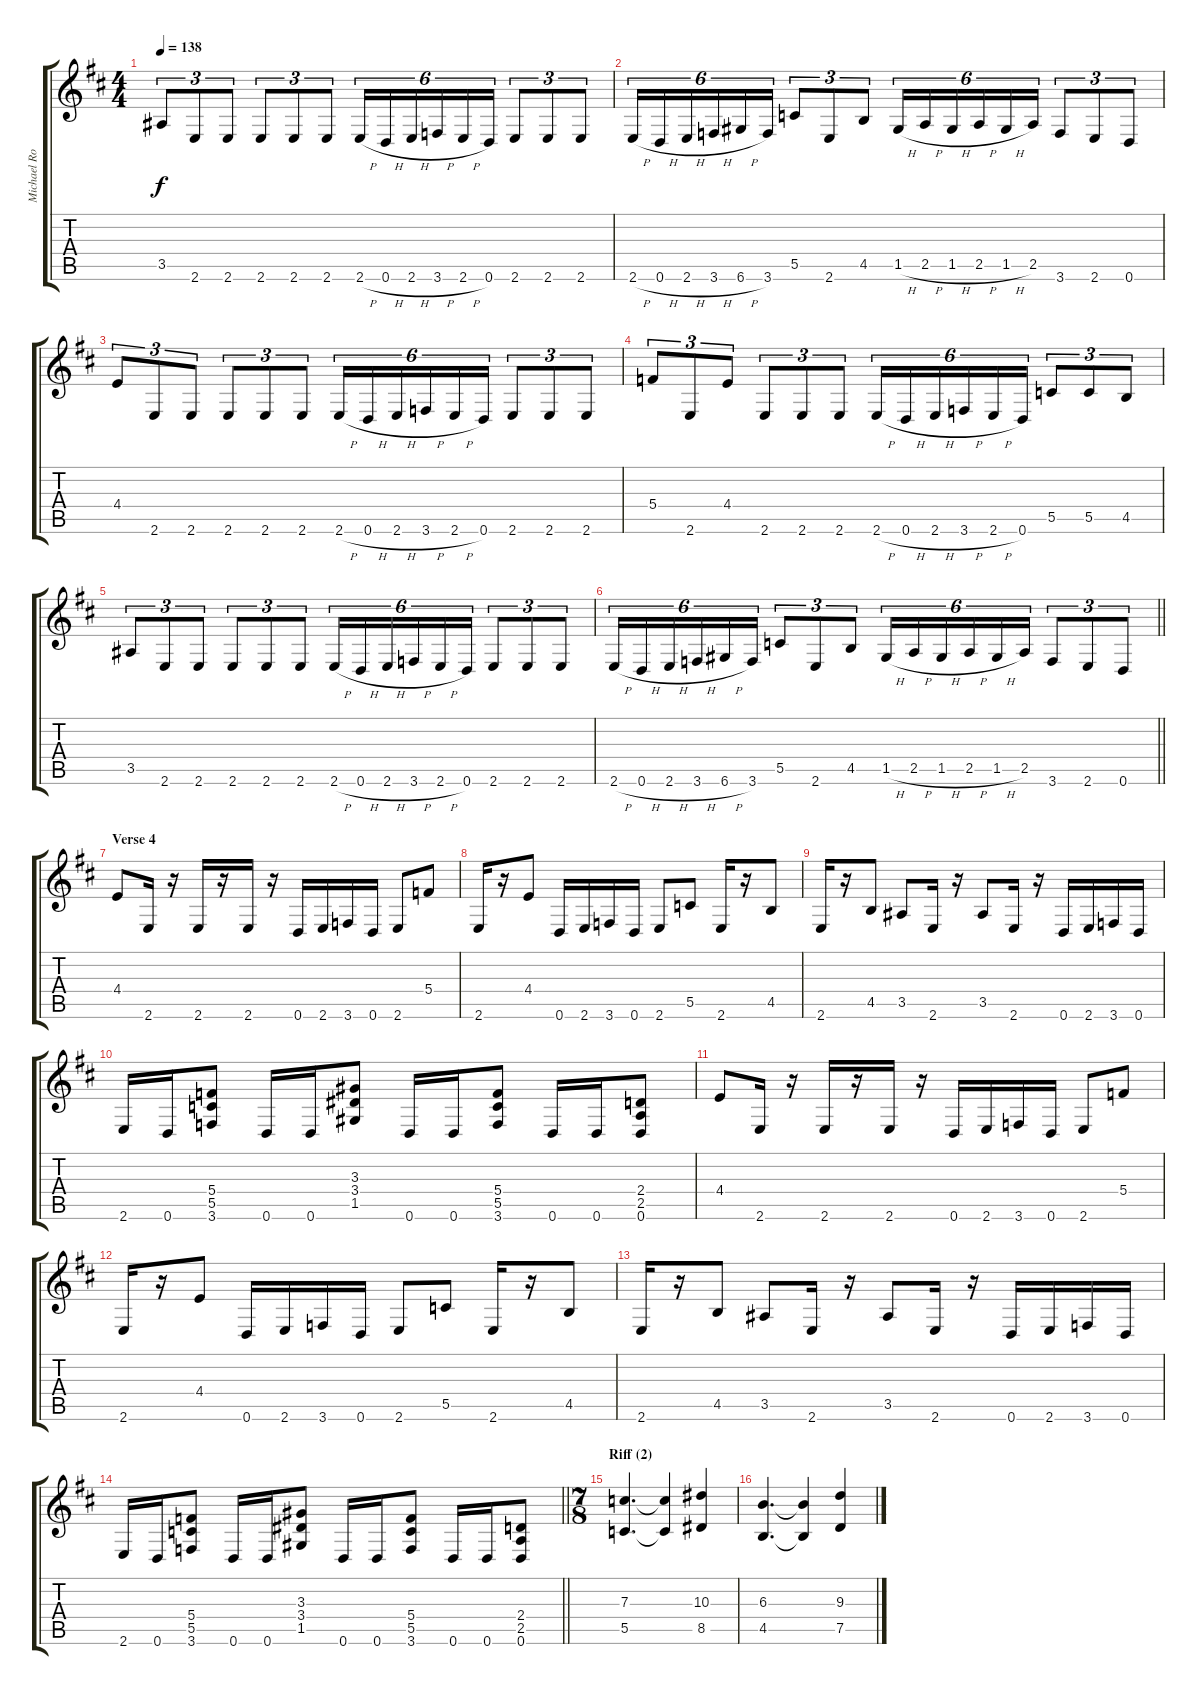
\track ("Michael Romeo (guitar)" "Michael Ro") {instrument distortionguitar}
\staff {score tabs}
\tuning (D4 A3 F3 C3 G2 D2) {hide}
\ts (4 4)
\tempo 138
\clef g2
\ks bminor
3.5.8{tu (3 2) dy f} 2.6.8{tu (3 2)} 2.6.8{tu (3 2)} 2.6.8{tu (3 2)} 2.6.8{tu (3 2)} 2.6.8{tu (3 2)} 2.6{h}.16{tu (6 4)} 0.6{h}.16{tu (6 4)} 2.6{h}.16{tu (6 4)} 3.6{h}.16{tu (6 4)} 2.6{h}.16{tu (6 4)} 0.6.16{tu (6 4)} 2.6.8{tu (3 2)} 2.6.8{tu (3 2)} 2.6.8{tu (3 2)} |
2.6{h}.16{tu (6 4)} 0.6{h}.16{tu (6 4)} 2.6{h}.16{tu (6 4)} 3.6{h}.16{tu (6 4)} 6.6{h}.16{tu (6 4)} 3.6.16{tu (6 4)} 5.5.8{tu (3 2)} 2.6.8{tu (3 2)} 4.5.8{tu (3 2)} 1.5{h}.16{tu (6 4)} 2.5{h}.16{tu (6 4)} 1.5{h}.16{tu (6 4)} 2.5{h}.16{tu (6 4)} 1.5{h}.16{tu (6 4)} 2.5.16{tu (6 4)} 3.6.8{tu (3 2)} 2.6.8{tu (3 2)} 0.6.8{tu (3 2)} |
4.4.8{tu (3 2)} 2.6.8{tu (3 2)} 2.6.8{tu (3 2)} 2.6.8{tu (3 2)} 2.6.8{tu (3 2)} 2.6.8{tu (3 2)} 2.6{h}.16{tu (6 4)} 0.6{h}.16{tu (6 4)} 2.6{h}.16{tu (6 4)} 3.6{h}.16{tu (6 4)} 2.6{h}.16{tu (6 4)} 0.6.16{tu (6 4)} 2.6.8{tu (3 2)} 2.6.8{tu (3 2)} 2.6.8{tu (3 2)} |
5.4.8{tu (3 2)} 2.6.8{tu (3 2)} 4.4.8{tu (3 2)} 2.6.8{tu (3 2)} 2.6.8{tu (3 2)} 2.6.8{tu (3 2)} 2.6{h}.16{tu (6 4)} 0.6{h}.16{tu (6 4)} 2.6{h}.16{tu (6 4)} 3.6{h}.16{tu (6 4)} 2.6{h}.16{tu (6 4)} 0.6.16{tu (6 4)} 5.5.8{tu (3 2)} 5.5.8{tu (3 2)} 4.5.8{tu (3 2)} |
3.5.8{tu (3 2)} 2.6.8{tu (3 2)} 2.6.8{tu (3 2)} 2.6.8{tu (3 2)} 2.6.8{tu (3 2)} 2.6.8{tu (3 2)} 2.6{h}.16{tu (6 4)} 0.6{h}.16{tu (6 4)} 2.6{h}.16{tu (6 4)} 3.6{h}.16{tu (6 4)} 2.6{h}.16{tu (6 4)} 0.6.16{tu (6 4)} 2.6.8{tu (3 2)} 2.6.8{tu (3 2)} 2.6.8{tu (3 2)} |
\barLineRight lightlight
2.6{h}.16{tu (6 4)} 0.6{h}.16{tu (6 4)} 2.6{h}.16{tu (6 4)} 3.6{h}.16{tu (6 4)} 6.6{h}.16{tu (6 4)} 3.6.16{tu (6 4)} 5.5.8{tu (3 2)} 2.6.8{tu (3 2)} 4.5.8{tu (3 2)} 1.5{h}.16{tu (6 4)} 2.5{h}.16{tu (6 4)} 1.5{h}.16{tu (6 4)} 2.5{h}.16{tu (6 4)} 1.5{h}.16{tu (6 4)} 2.5.16{tu (6 4)} 3.6.8{tu (3 2)} 2.6.8{tu (3 2)} 0.6.8{tu (3 2)} |
\section ("" "Verse 4")
4.4.8 2.6.16 r.16 2.6.16 r.16 2.6.16 r.16 0.6.16 2.6.16 3.6.16 0.6.16 2.6.8 5.4.8 |
2.6.16 r.16 4.4.8 0.6.16 2.6.16 3.6.16 0.6.16 2.6.8 5.5.8 2.6.16 r.16 4.5.8 |
2.6.16 r.16 4.5.8 3.5.8 2.6.16 r.16 3.5.8 2.6.16 r.16 0.6.16 2.6.16 3.6.16 0.6.16 |
2.6.16 0.6.16 (5.4 5.5 3.6).8 0.6.16 0.6.16 (3.3 3.4 1.5).8 0.6.16 0.6.16 (5.4 5.5 3.6).8 0.6.16 0.6.16 (2.4 2.5 0.6).8 |
4.4.8 2.6.16 r.16 2.6.16 r.16 2.6.16 r.16 0.6.16 2.6.16 3.6.16 0.6.16 2.6.8 5.4.8 |
2.6.16 r.16 4.4.8 0.6.16 2.6.16 3.6.16 0.6.16 2.6.8 5.5.8 2.6.16 r.16 4.5.8 |
2.6.16 r.16 4.5.8 3.5.8 2.6.16 r.16 3.5.8 2.6.16 r.16 0.6.16 2.6.16 3.6.16 0.6.16 |
\barLineRight lightlight
2.6.16 0.6.16 (5.4 5.5 3.6).8 0.6.16 0.6.16 (3.3 3.4 1.5).8 0.6.16 0.6.16 (5.4 5.5 3.6).8 0.6.16 0.6.16 (2.4 2.5 0.6).8 |
\ts (7 8)
\section ("" "Riff (2)")
(7.3 5.5).4{d} (7.3{t} 5.5{t}).4 (10.3 8.5).4 |
(6.3 4.5).4{d} (6.3{t} 4.5{t}).4 (9.3 7.5).4
